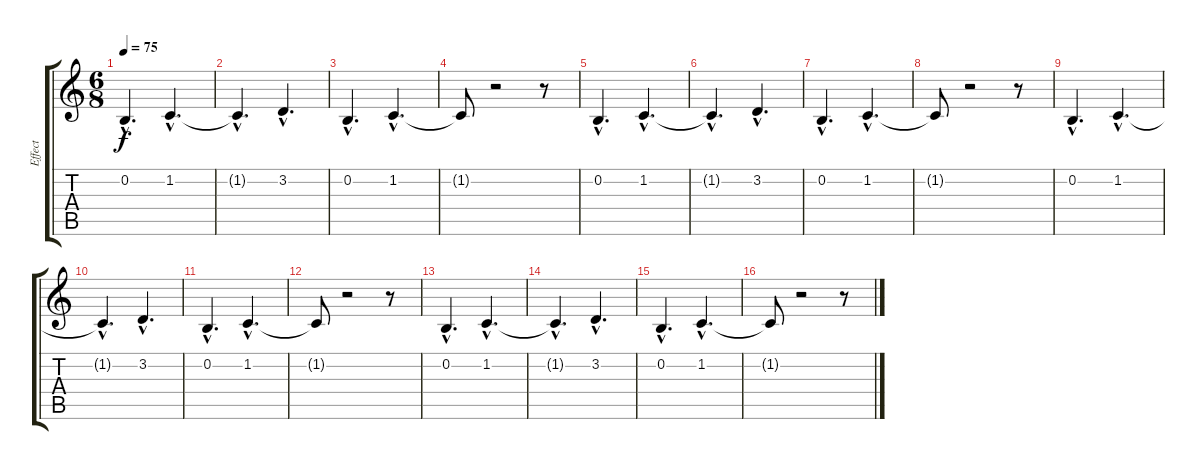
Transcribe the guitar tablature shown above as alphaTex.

\track ("Effect" "Effect") {instrument pad6metallic}
\staff {score tabs}
\tuning (E4 B3 G3 D3 A2 E2) {hide}
\ts (6 8)
\tempo 75
\clef g2
\ks c
0.2{hac}.4{d dy f} 1.2{hac}.4{d} |
1.2{hac t}.4{d} 3.2{hac}.4{d} |
0.2{hac}.4{d} 1.2{hac}.4{d} |
1.2{t}.8 r.2 r.8 |
0.2{hac}.4{d} 1.2{hac}.4{d} |
1.2{hac t}.4{d} 3.2{hac}.4{d} |
0.2{hac}.4{d} 1.2{hac}.4{d} |
1.2{t}.8 r.2 r.8 |
0.2{hac}.4{d} 1.2{hac}.4{d} |
1.2{hac t}.4{d} 3.2{hac}.4{d} |
0.2{hac}.4{d} 1.2{hac}.4{d} |
1.2{t}.8 r.2 r.8 |
0.2{hac}.4{d} 1.2{hac}.4{d} |
1.2{hac t}.4{d} 3.2{hac}.4{d} |
0.2{hac}.4{d} 1.2{hac}.4{d} |
1.2{t}.8 r.2 r.8
